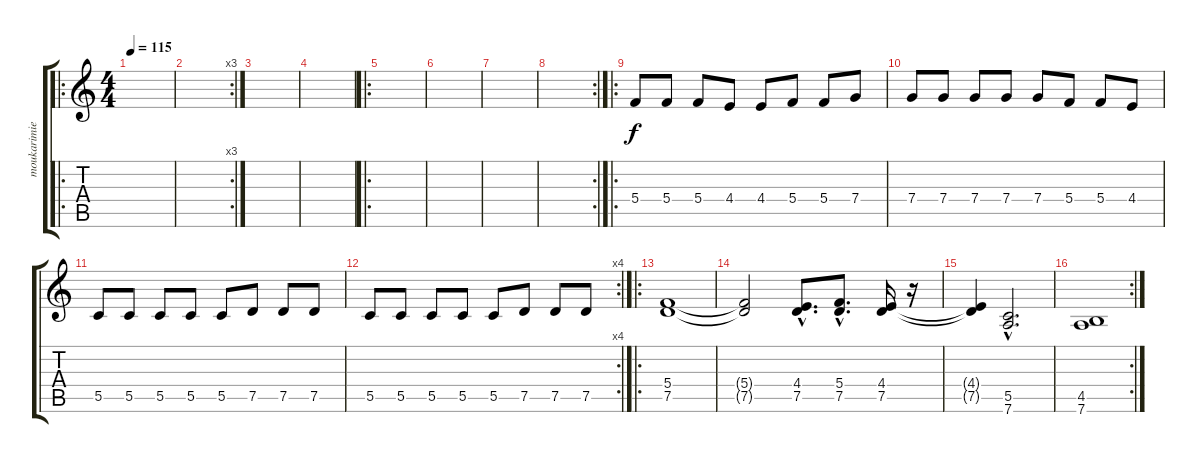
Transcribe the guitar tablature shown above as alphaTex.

\track ("moukarimies" "moukarimie") {instrument distortionguitar}
\staff {score tabs}
\tuning (D4 A3 F3 C3 G2 D2) {hide}
\ro
\ts (4 4)
\tempo 115
\clef g2
\ks c
|
\rc 3
|
|
|
\ro
|
|
|
\rc 2
|
\ro
5.4.8 5.4.8 5.4.8 4.4.8 4.4.8 5.4.8 5.4.8 7.4.8 |
7.4.8 7.4.8 7.4.8 7.4.8 7.4.8 5.4.8 5.4.8 4.4.8 |
5.5.8 5.5.8 5.5.8 5.5.8 5.5.8 7.5.8 7.5.8 7.5.8 |
\rc 4
5.5.8 5.5.8 5.5.8 5.5.8 5.5.8 7.5.8 7.5.8 7.5.8 |
\ro
(5.4 7.5).1 |
(5.4{t} 7.5{t}).2 (4.4{hac} 7.5{hac}).8{d} (5.4{hac} 7.5{hac}).8{d} (4.4 7.5).16 r.16 |
(4.4{t} 7.5{t}).4 (5.5{hac} 7.6{hac}).2{d} |
\rc 2
(4.5 7.6).1
